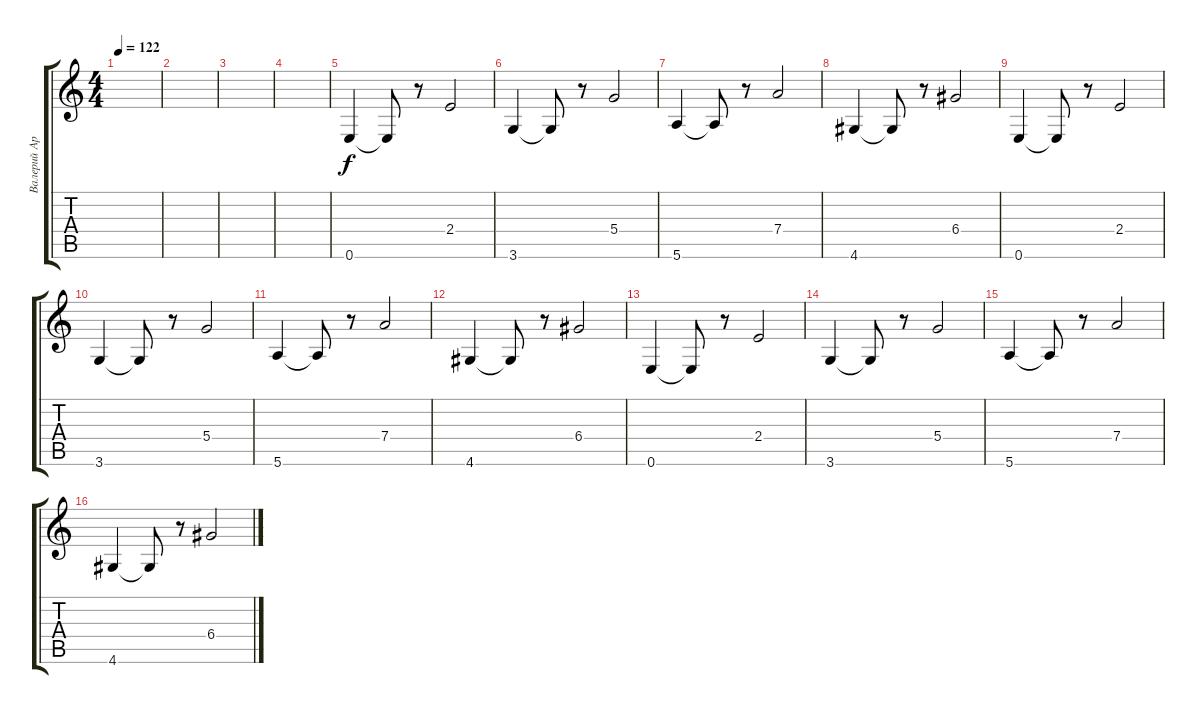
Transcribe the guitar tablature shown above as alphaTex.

\track ("Валерий Аркадин (запись)" "Валерий Ар") {instrument distortionguitar}
\staff {score tabs}
\tuning (E4 B3 G3 D3 A2 E2) {hide}
\ts (4 4)
\tempo 122
\clef g2
\ks c
|
|
|
|
0.6.4 0.6{t}.8 r.8 2.4.2 |
3.6.4 3.6{t}.8 r.8 5.4.2 |
5.6.4 5.6{t}.8 r.8 7.4.2 |
4.6.4 4.6{t}.8 r.8 6.4.2 |
0.6.4 0.6{t}.8 r.8 2.4.2 |
3.6.4 3.6{t}.8 r.8 5.4.2 |
5.6.4 5.6{t}.8 r.8 7.4.2 |
4.6.4 4.6{t}.8 r.8 6.4.2 |
0.6.4 0.6{t}.8 r.8 2.4.2 |
3.6.4 3.6{t}.8 r.8 5.4.2 |
5.6.4 5.6{t}.8 r.8 7.4.2 |
4.6.4 4.6{t}.8 r.8 6.4.2
